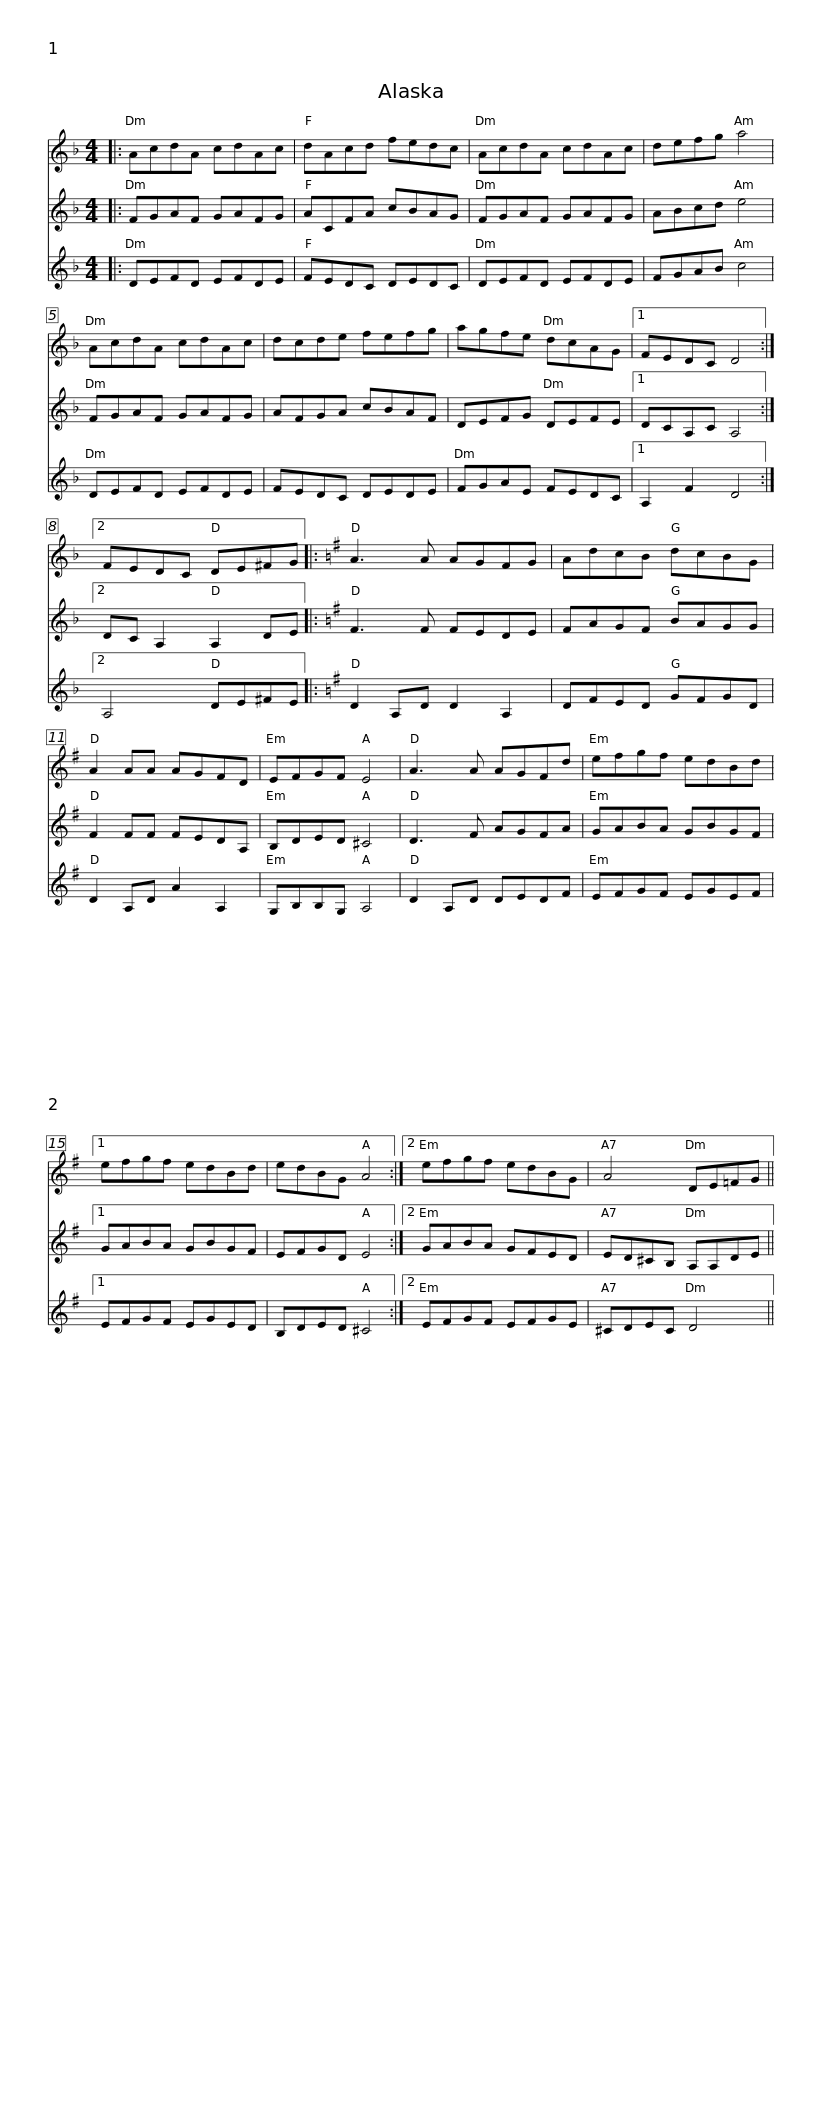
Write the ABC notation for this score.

X:1
%%score 1 2 3
L:1/8
M:4/4
I:linebreak $
K:Dmin
V:1 treble
V:2 treble
V:3 treble
V:1
|: AcdA cdAc | dAcd fedc | AcdA cdAc | defg a4 | AcdA cdAc |$ %5
 dcde fefg | agfe dcAG |1 FEDC D4 :|2 FEDC DE^FG |:[K:G] A3 A AGFG |$ %10
 AdcB dcBG | A2 AA AGFD | EFGF E4 | A3 A AGFd | efgf edBd |1$ %15
 efgf edBd | edBG A4 :|2 efgf edBG | A4 DE=FG || %19
V:2
|: FGAF GAFG | ACFA cBAG | FGAF GAFG | ABcd e4 | FGAF GAFG |$ %5
 AFGA cBAF | DEFG DEFE |1 DCA,C A,4 :|2 DC A,2 A,2 DE |:[K:G] F3 F FEDE |$ %10
 FAGF BAGG | F2 FF FEDA, | B,DED ^C4 | D3 F AGFA | GABA GBGF |1$ %15
 GABA GBGF | EFGD E4 :|2 GABA GFED | ED^CB, A,A,DE || %19
V:3
|: DEFD EFDE | FEDC DEDC | DEFD EFDE | FGAB c4 | DEFD EFDE |$ %5
 FEDC DEDE | FGAE FEDC |1 A,2 F2 D4 :|2 A,4 DE^FE |:[K:G] D2 A,D D2 A,2 |$ %10
 DFED GFGD | D2 A,D A2 A,2 | G,B,B,G, A,4 | D2 A,D DEDF | EFGF EGEF |1$ %15
 EFGF EGED | B,DED ^C4 :|2 EFGF EFGE | ^CDEC D4 || %19
